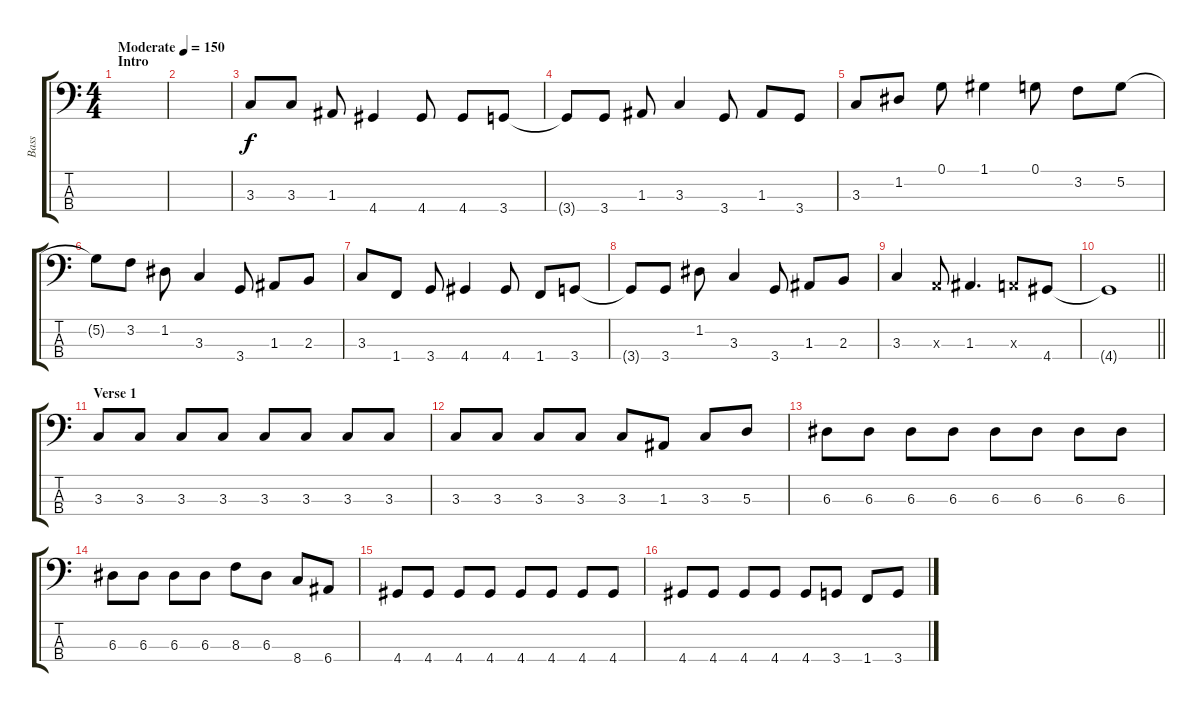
\track ("Bass" "Bass") {instrument electricbasspick}
\staff {score tabs}
\tuning (G2 D2 A1 E1) {hide}
\ts (4 4)
\section ("" "Intro")
\tempo (150 "Moderate")
\clef f4
\ks c
|
|
3.3.8 3.3.8 1.3.8 4.4.4 4.4.8 4.4.8 3.4.8 |
3.4{t}.8 3.4.8 1.3.8 3.3.4 3.4.8 1.3.8 3.4.8 |
3.3.8 1.2.8 0.1.8 1.1.4 0.1.8 3.2.8 5.2.8 |
5.2{t}.8 3.2.8 1.2.8 3.3.4 3.4.8 1.3.8 2.3.8 |
3.3.8 1.4.8 3.4.8 4.4.4 4.4.8 1.4.8 3.4.8 |
3.4{t}.8 3.4.8 1.2.8 3.3.4 3.4.8 1.3.8 2.3.8 |
3.3.4 0.3{x}.8 1.3.4{d} 0.3{x}.8 4.4.8 |
\barLineRight lightlight
4.4{t}.1 |
\section ("" "Verse 1")
3.3.8 3.3.8 3.3.8 3.3.8 3.3.8 3.3.8 3.3.8 3.3.8 |
3.3.8 3.3.8 3.3.8 3.3.8 3.3.8 1.3.8 3.3.8 5.3.8 |
6.3.8 6.3.8 6.3.8 6.3.8 6.3.8 6.3.8 6.3.8 6.3.8 |
6.3.8 6.3.8 6.3.8 6.3.8 8.3.8 6.3.8 8.4.8 6.4.8 |
4.4.8 4.4.8 4.4.8 4.4.8 4.4.8 4.4.8 4.4.8 4.4.8 |
4.4.8 4.4.8 4.4.8 4.4.8 4.4.8 3.4.8 1.4.8 3.4.8
